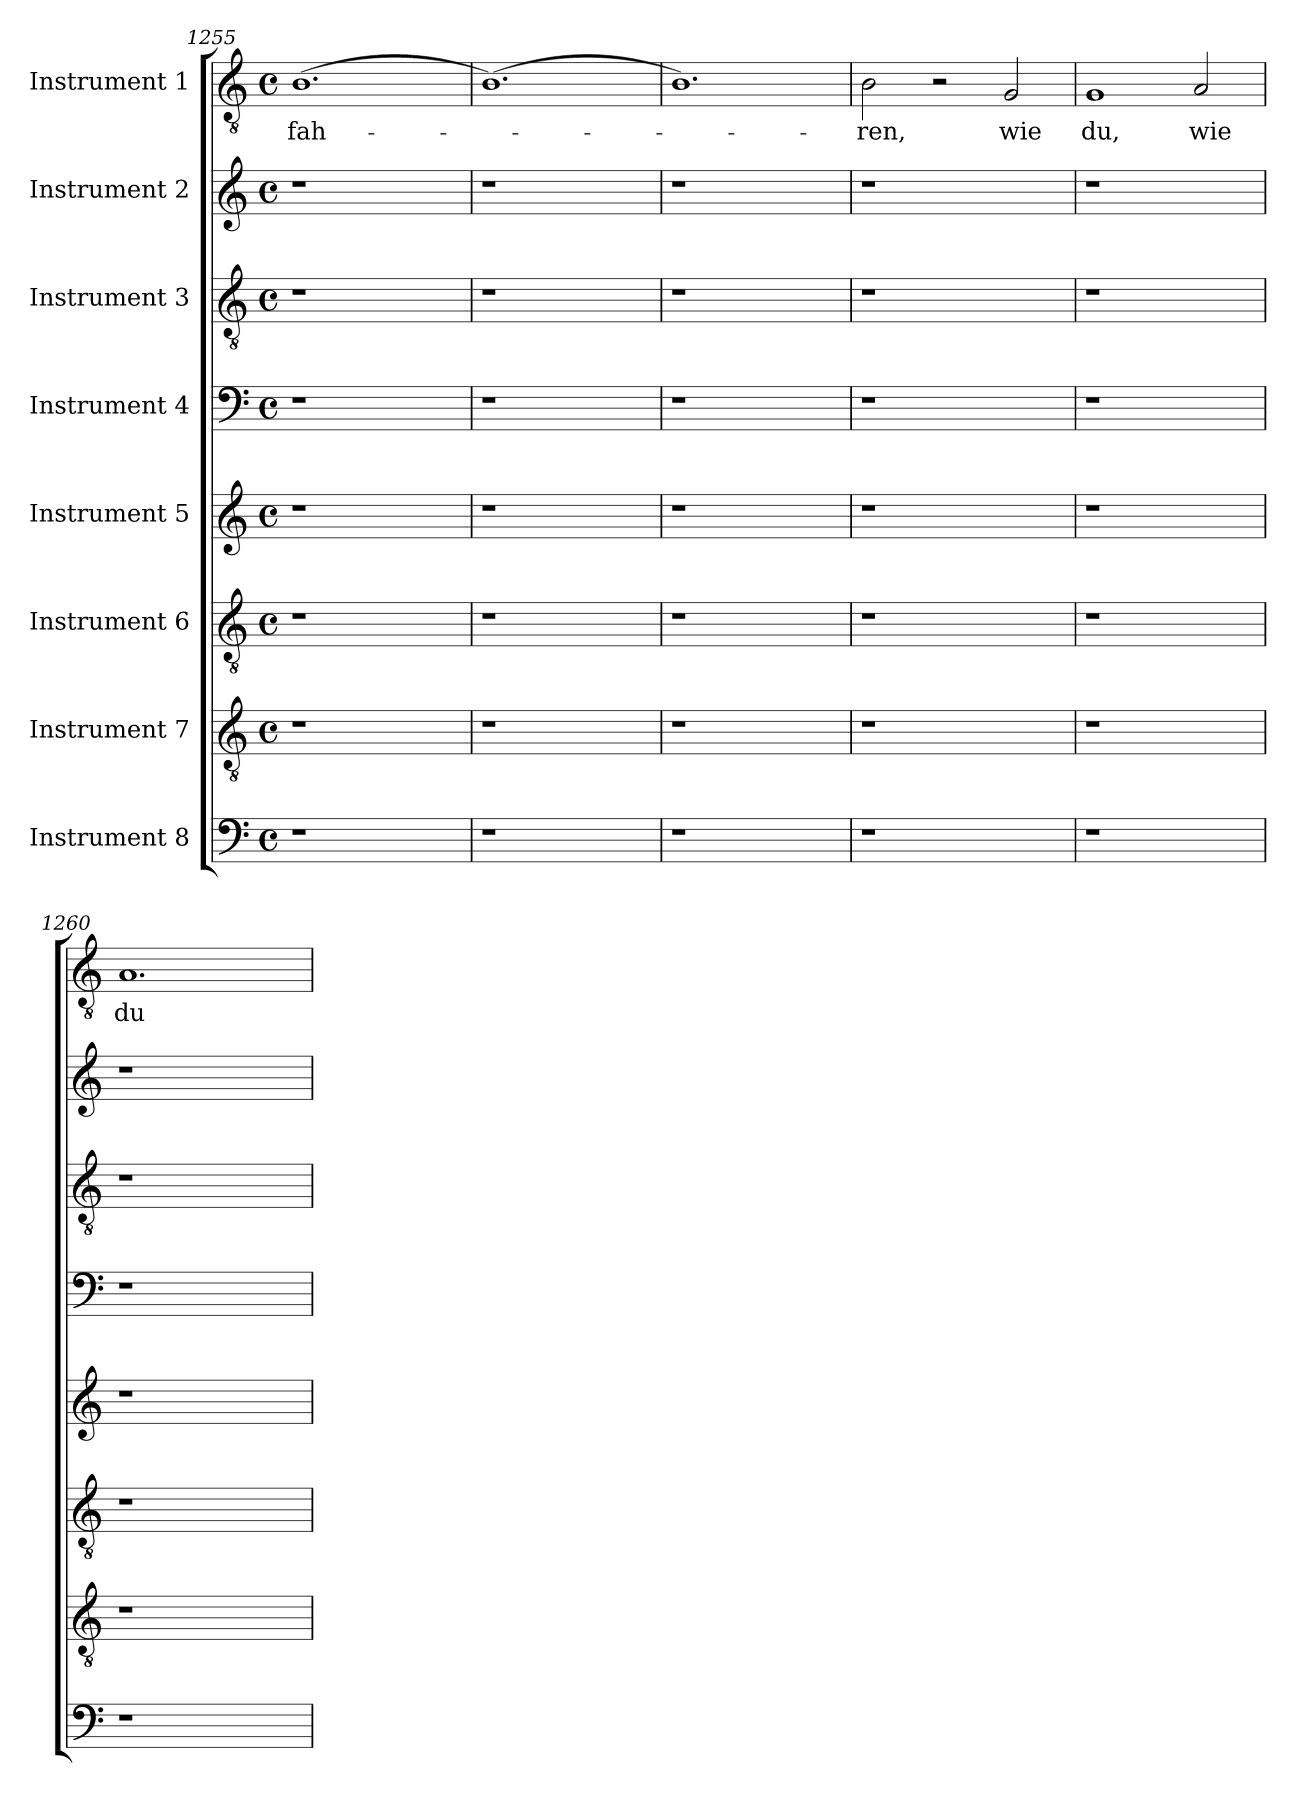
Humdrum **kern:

**kern	**kern	**kern	**kern	**kern	**kern	**kern	**kern	**text
*part8	*part7	*part6	*part5	*part4	*part3	*part2	*part1	*part1
*staff8	*staff7	*staff6	*staff5	*staff4	*staff3	*staff2	*staff1	*staff1
*I"Instrument 8	*I"Instrument 7	*I"Instrument 6	*I"Instrument 5	*I"Instrument 4	*I"Instrument 3	*I"Instrument 2	*I"Instrument 1	*
*clefF4	*clefGv2	*clefGv2	*clefG2	*clefF4	*clefGv2	*clefG2	*clefGv2	*
*M4/4	*M4/4	*M4/4	*M4/4	*M4/4	*M4/4	*M4/4	*M4/4	*
*met(c)	*met(c)	*met(c)	*met(c)	*met(c)	*met(c)	*met(c)	*met(c)	*
=1255	=1255	=1255	=1255	=1255	=1255	=1255	=1255	=1255
!	!	!	!	!	!	!	!	!LO:LY:b:cj
1r	1r	1r	1r	1r	1r	1r	(>1.B	fah-
2ryy	2ryy	2ryy	2ryy	2ryy	2ryy	2ryy	.	.
=1256	=1256	=1256	=1256	=1256	=1256	=1256	=1256	=1256
1r	1r	1r	1r	1r	1r	1r	(>1.B)	.
2ryy	2ryy	2ryy	2ryy	2ryy	2ryy	2ryy	.	.
=1257	=1257	=1257	=1257	=1257	=1257	=1257	=1257	=1257
1r	1r	1r	1r	1r	1r	1r	1.B)	.
2ryy	2ryy	2ryy	2ryy	2ryy	2ryy	2ryy	.	.
=1258	=1258	=1258	=1258	=1258	=1258	=1258	=1258	=1258
!	!	!	!	!	!	!	!	!LO:LY:b:cj
1r	1r	1r	1r	1r	1r	1r	2B\	-ren,
.	.	.	.	.	.	.	2r	.
!	!	!	!	!	!	!	!	!LO:LY:b:cj
2ryy	2ryy	2ryy	2ryy	2ryy	2ryy	2ryy	2G/	wie
=1259	=1259	=1259	=1259	=1259	=1259	=1259	=1259	=1259
!	!	!	!	!	!	!	!	!LO:LY:b:cj
1r	1r	1r	1r	1r	1r	1r	1G	du,
!	!	!	!	!	!	!	!	!LO:LY:b:cj
2ryy	2ryy	2ryy	2ryy	2ryy	2ryy	2ryy	2A/	wie
=1260	=1260	=1260	=1260	=1260	=1260	=1260	=1260	=1260
!	!	!	!	!	!	!	!	!LO:LY:b:cj
1r	1r	1r	1r	1r	1r	1r	1.A	du
2ryy	2ryy	2ryy	2ryy	2ryy	2ryy	2ryy	.	.
=	=	=	=	=	=	=	=	=
*-	*-	*-	*-	*-	*-	*-	*-	*-
